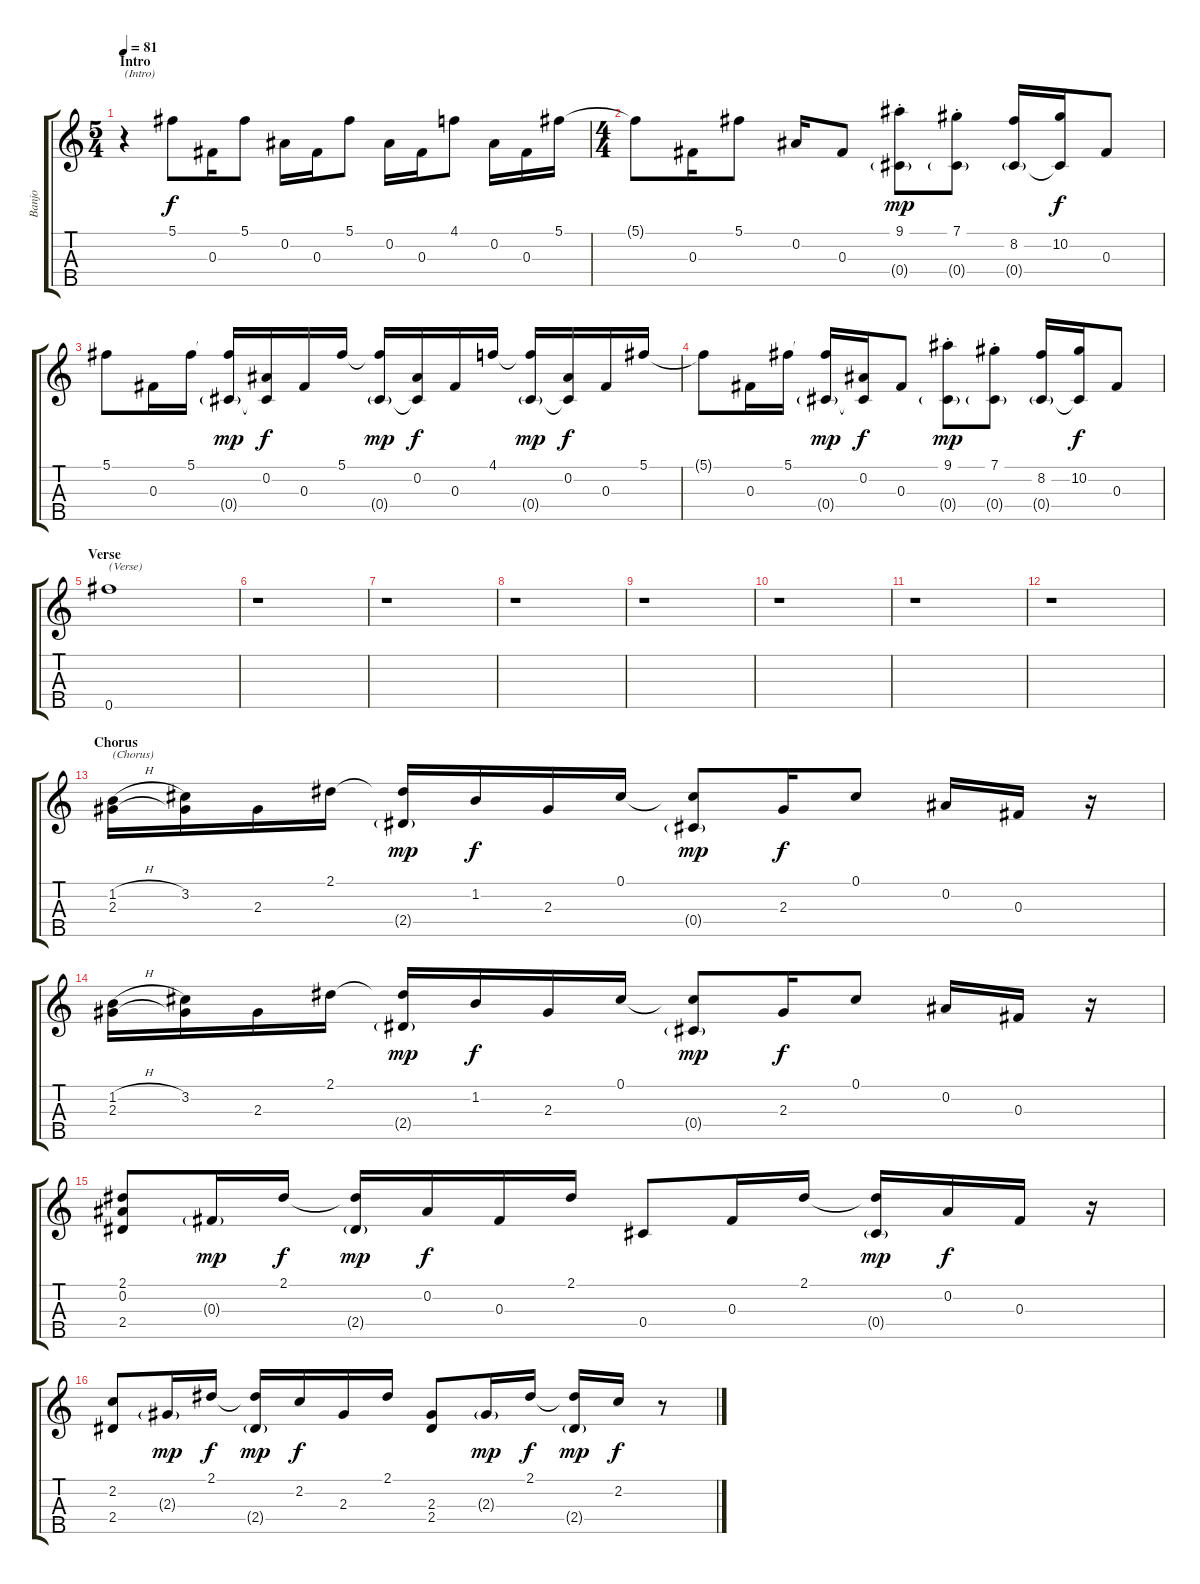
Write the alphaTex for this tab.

\track ("Banjo" "Banjo") {instrument banjo}
\staff {score tabs}
\tuning (Db4 Bb3 Gb3 Db3 Gb4) {hide}
\displaytranspose 12
\ts (5 4)
\section ("" "Intro")
\tempo 81
\clef g2
\ks c
r.4{txt "(Intro)" dy f instrument banjo} 5.1.8 0.3.16 5.1.8 0.2.16 0.3.16 5.1.8 0.2.16 0.3.16 4.1.8 0.2.16 0.3.16 5.1.16 |
\ts (4 4)
5.1{t}.8 0.3.16 5.1.8 0.2.16 0.3.8 (9.1{st} 0.4{g st}).8{dy mp} (7.1{st} 0.4{g st}).8 (8.2 0.4{g}).16 (10.2 0.4{t}).16{dy f} 0.3.8 |
5.1.8 0.3.16 5.1.16 (5.1{t} 0.4{g}).16{dy mp} (0.2 0.4{t}).16{dy f} 0.3.16 5.1.16 (5.1{t} 0.4{g}).16{dy mp} (0.2 0.4{t}).16{dy f} 0.3.16 4.1.16 (4.1{t} 0.4{g}).16{dy mp} (0.2 0.4{t}).16{dy f} 0.3.16 5.1.16 |
5.1{t}.8 0.3.16 5.1.16 (5.1{t} 0.4{g}).16{dy mp} (0.2 0.4{t}).16{dy f} 0.3.8 (9.1{st} 0.4{g st}).8{dy mp} (7.1{st} 0.4{g st}).8 (8.2 0.4{g}).16 (10.2 0.4{t}).16{dy f} 0.3.8 |
\section ("" "Verse")
0.5.1{txt "(Verse)"} |
r.1 |
r.1 |
r.1 |
r.1 |
r.1 |
r.1 |
r.1 |
\section ("" "Chorus")
(1.2{h} 2.3).16{txt "(Chorus)"} (3.2 2.3{t}).16 2.3.16 2.1.16 (2.1{t} 2.4{g}).16{dy mp} 1.2.16{dy f} 2.3.16 0.1.16 (0.1{t} 0.4{g}).8{dy mp} 2.3.16{dy f} 0.1.8 0.2.16 0.3.16 r.16 |
(1.2{h} 2.3).16 (3.2 2.3{t}).16 2.3.16 2.1.16 (2.1{t} 2.4{g}).16{dy mp} 1.2.16{dy f} 2.3.16 0.1.16 (0.1{t} 0.4{g}).8{dy mp} 2.3.16{dy f} 0.1.8 0.2.16 0.3.16 r.16 |
(2.1 0.2 2.4).8 0.3{g}.16{dy mp} 2.1.16{dy f} (2.1{t} 2.4{g}).16{dy mp} 0.2.16{dy f} 0.3.16 2.1.16 0.4.8 0.3.16 2.1.16 (2.1{t} 0.4{g}).16{dy mp} 0.2.16{dy f} 0.3.16 r.16 |
(2.2 2.4).8 2.3{g}.16{dy mp} 2.1.16{dy f} (2.1{t} 2.4{g}).16{dy mp} 2.2.16{dy f} 2.3.16 2.1.16 (2.3 2.4).8 2.3{g}.16{dy mp} 2.1.16{dy f} (2.1{t} 2.4{g}).16{dy mp} 2.2.16{dy f} r.8
